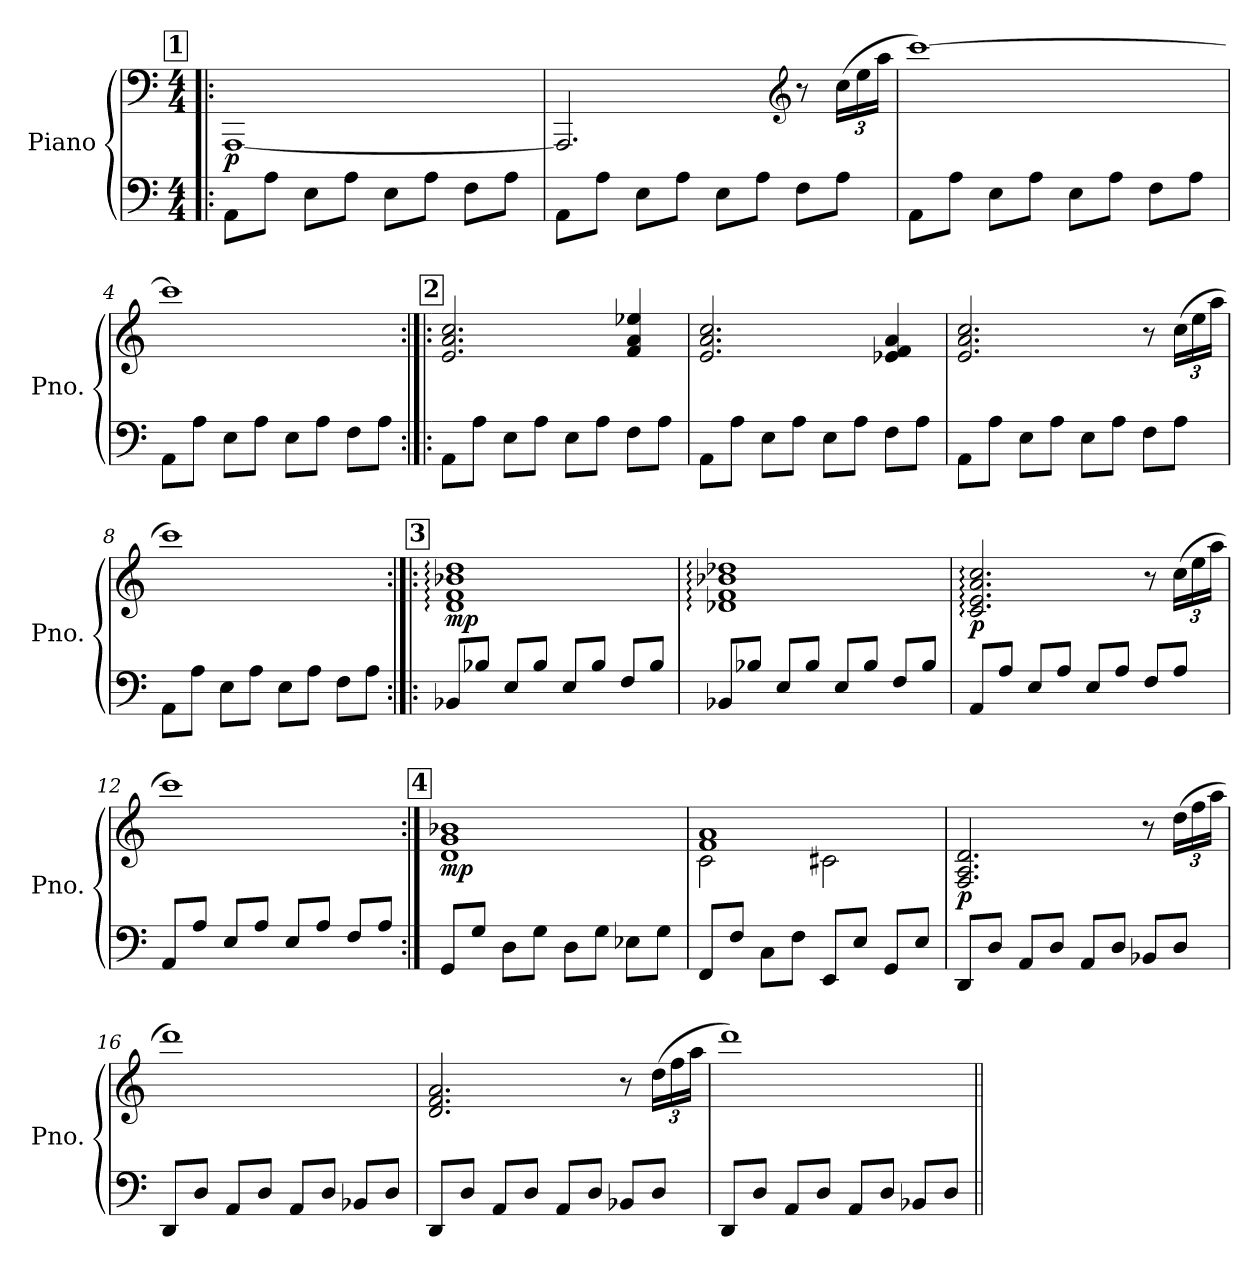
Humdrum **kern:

**kern	**kern	**dynam
*part1	*part1	*part1
*staff2	*staff1	*staff1/2
*I"Piano	*	*
*I'Pno.	*	*
*clefF4	*clefF4	*
*k[]	*k[]	*
*M4/4	*M4/4	*
*MM103	*MM103	*
!!LO:REH:place=s1:a:B:fs=14:t=1
=1!|:	=1!|:	=1!|:
!	!	!LO:DY:b
8AA\L	[1AAA	p
8A\J	.	.
8E\L	.	.
8A\J	.	.
8E\L	.	.
8A\J	.	.
8F\L	.	.
8A\J	.	.
=2	=2	=2
8AA\L	2.AAA/]	.
8A\J	.	.
8E\L	.	.
8A\J	.	.
8E\L	.	.
8A\J	.	.
*	*clefG2	*
8F\L	8r	.
*	*Xbrackettup	*
8A\J	(>24cc\LL	.
.	24ee\	.
.	24aa\JJ	.
=3	=3	=3
8AA\L	[1ccc)	.
8A\J	.	.
8E\L	.	.
8A\J	.	.
8E\L	.	.
8A\J	.	.
8F\L	.	.
8A\J	.	.
=4	=4	=4
8AA\L	1ccc]	.
8A\J	.	.
8E\L	.	.
8A\J	.	.
8E\L	.	.
8A\J	.	.
8F\L	.	.
8A\J	.	.
!!LO:LB:g=z
!!LO:REH:place=s1:a:B:fs=14:t=2
=5:|!|:	=5:|!|:	=5:|!|:
8AA\L	2.e/ 2.a/ 2.cc/	.
8A\J	.	.
8E\L	.	.
8A\J	.	.
8E\L	.	.
8A\J	.	.
8F\L	4f/ 4a/ 4ee-X/	.
8A\J	.	.
=6	=6	=6
8AA\L	2.e/ 2.a/ 2.cc/	.
8A\J	.	.
8E\L	.	.
8A\J	.	.
8E\L	.	.
8A\J	.	.
8F\L	4e-X/ 4f/ 4a/	.
8A\J	.	.
=7	=7	=7
8AA\L	2.e/ 2.a/ 2.cc/	.
8A\J	.	.
8E\L	.	.
8A\J	.	.
8E\L	.	.
8A\J	.	.
8F\L	8r	.
8A\J	(>24cc\LL	.
.	24ee\	.
.	24aa\JJ	.
=8	=8	=8
8AA\L	1ccc)	.
8A\J	.	.
8E\L	.	.
8A\J	.	.
8E\L	.	.
8A\J	.	.
8F\L	.	.
8A\J	.	.
!!LO:LB:g=z
!!LO:REH:place=s1:a:B:fs=14:t=3
=9:|!|:	=9:|!|:	=9:|!|:
!	!	!LO:DY:b
8BB-X/L	1d: 1f: 1b-X: 1dd:	mp
8B-X/J	.	.
8E/L	.	.
8B-/J	.	.
8E/L	.	.
8B-/J	.	.
8F/L	.	.
8B-/J	.	.
=10	=10	=10
8BB-X/L	1d-X: 1f: 1b-X: 1dd-X:	.
8B-X/J	.	.
8E/L	.	.
8B-/J	.	.
8E/L	.	.
8B-/J	.	.
8F/L	.	.
8B-/J	.	.
=11	=11	=11
!	!	!LO:DY:b
8AA/L	2.c/: 2.e/: 2.a/: 2.cc/:	p
8A/J	.	.
8E/L	.	.
8A/J	.	.
8E/L	.	.
8A/J	.	.
8F/L	8r	.
8A/J	(>24cc\LL	.
.	24ee\	.
.	24aa\JJ	.
=12	=12	=12
8AA/L	1ccc)	.
8A/J	.	.
8E/L	.	.
8A/J	.	.
8E/L	.	.
8A/J	.	.
8F/L	.	.
8A/J	.	.
!!LO:LB:g=z
!!LO:REH:place=s1:a:B:fs=14:t=4
=13:|!	=13:|!	=13:|!
!	!	!LO:DY:b
8GG/L	1d 1g 1b-X	mp
8G/J	.	.
8D\L	.	.
8G\J	.	.
8D\L	.	.
8G\J	.	.
8E-X\L	.	.
8G\J	.	.
=14	=14	=14
*	*^	*
8FF/L	2c\	1f 1a	.
8F/J	.	.	.
8C\L	.	.	.
8F\J	.	.	.
8EE/L	2c#X\	.	.
8E/J	.	.	.
8GG/L	.	.	.
8E/J	.	.	.
*	*v	*v	*
=15	=15	=15
!	!	!LO:DY:b
8DD/L	2.F/ 2.A/ 2.d/	p
8D/J	.	.
8AA/L	.	.
8D/J	.	.
8AA/L	.	.
8D/J	.	.
8BB-X/L	8r	.
8D/J	(>24dd\LL	.
.	24ff\	.
.	24aa\JJ	.
!!LO:LB:g=z
=16	=16	=16
8DD/L	1ddd)	.
8D/J	.	.
8AA/L	.	.
8D/J	.	.
8AA/L	.	.
8D/J	.	.
8BB-X/L	.	.
8D/J	.	.
=17	=17	=17
8DD/L	2.d/ 2.f/ 2.a/	.
8D/J	.	.
8AA/L	.	.
8D/J	.	.
8AA/L	.	.
8D/J	.	.
8BB-X/L	8r	.
8D/J	(>24dd\LL	.
.	24ff\	.
.	24aa\JJ	.
=18	=18	=18
8DD/L	1ddd)	.
8D/J	.	.
8AA/L	.	.
8D/J	.	.
8AA/L	.	.
8D/J	.	.
8BB-X/L	.	.
8D/J	.	.
=||	=||	=||
*-	*-	*-
